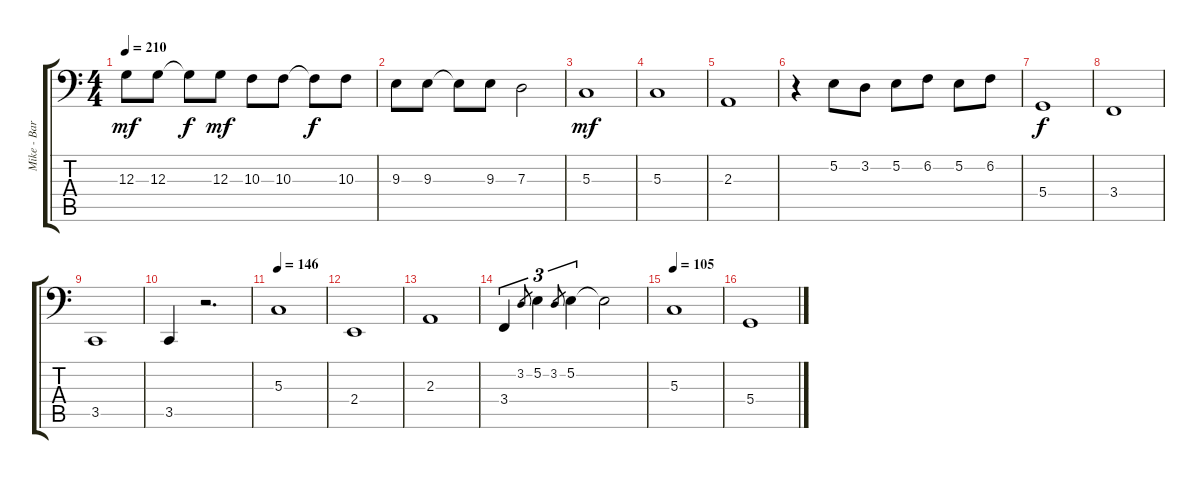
\track ("Mike - Bari" "Mike - Bar") {instrument baritonesax}
\staff {score tabs}
\tuning (E3 B2 G2 D2 A1 E1) {hide}
\ts (4 4)
\tempo 210
\clef f4
\ks c
12.3.8{dy mf} 12.3.8 12.3{t}.8{dy f} 12.3.8{dy mf} 10.3.8 10.3.8 10.3{t}.8{dy f} 10.3.8 |
9.3.8 9.3.8 9.3{t}.8 9.3.8 7.3.2 |
5.3.1{dy mf} |
5.3.1 |
2.3.1 |
r.4 5.2.8 3.2.8 5.2.8 6.2.8 5.2.8 6.2.8 |
5.4.1{dy f} |
3.4.1 |
3.5.1 |
3.5.4 r.2{d} |
\tempo 146
5.3.1 |
2.4.1 |
2.3.1 |
3.4.4{tu (3 2)} 3.2.8{gr} 5.2.4{tu (3 2)} 3.2.8{gr} 5.2.4{tu (3 2)} 5.2{t}.2 |
\tempo 105
5.3.1 |
5.4.1
